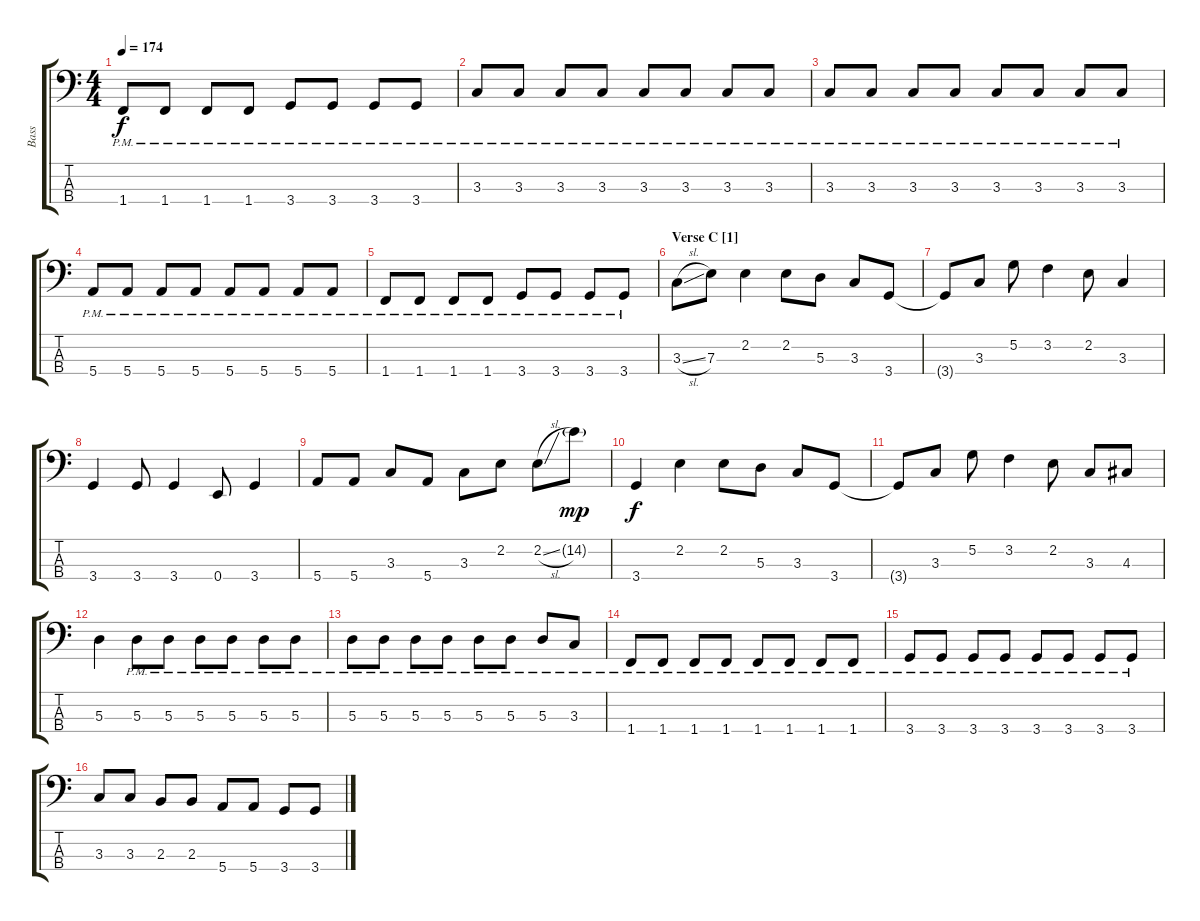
\track ("Bass" "Bass") {instrument electricbasspick}
\staff {score tabs}
\tuning (G2 D2 A1 E1) {hide}
\ts (4 4)
\tempo 174
\clef f4
\ks c
1.4{pm}.8{dy f} 1.4{pm}.8 1.4{pm}.8 1.4{pm}.8 3.4{pm}.8 3.4{pm}.8 3.4{pm}.8 3.4{pm}.8 |
3.3{pm}.8 3.3{pm}.8 3.3{pm}.8 3.3{pm}.8 3.3{pm}.8 3.3{pm}.8 3.3{pm}.8 3.3{pm}.8 |
3.3{pm}.8 3.3{pm}.8 3.3{pm}.8 3.3{pm}.8 3.3{pm}.8 3.3{pm}.8 3.3{pm}.8 3.3{pm}.8 |
5.4{pm}.8 5.4{pm}.8 5.4{pm}.8 5.4{pm}.8 5.4{pm}.8 5.4{pm}.8 5.4{pm}.8 5.4{pm}.8 |
1.4{pm}.8 1.4{pm}.8 1.4{pm}.8 1.4{pm}.8 3.4{pm}.8 3.4{pm}.8 3.4{pm}.8 3.4{pm}.8 |
\section ("" "Verse C [1]")
3.3{sl}.8 7.3.8 2.2.4 2.2.8 5.3.8 3.3.8 3.4.8 |
3.4{t}.8 3.3.8 5.2.8 3.2.4 2.2.8 3.3.4 |
3.4.4 3.4.8 3.4.4 0.4.8 3.4.4 |
5.4.8 5.4.8 3.3.8 5.4.8 3.3.8 2.2.8 2.2{sl}.8 14.2{g}.8{dy mp} |
3.4.4{dy f} 2.2.4 2.2.8 5.3.8 3.3.8 3.4.8 |
3.4{t}.8 3.3.8 5.2.8 3.2.4 2.2.8 3.3.8 4.3.8 |
5.3.4 5.3{pm}.8 5.3{pm}.8 5.3{pm}.8 5.3{pm}.8 5.3{pm}.8 5.3{pm}.8 |
5.3{pm}.8 5.3{pm}.8 5.3{pm}.8 5.3{pm}.8 5.3{pm}.8 5.3{pm}.8 5.3{pm}.8 3.3{pm}.8 |
1.4{pm}.8 1.4{pm}.8 1.4{pm}.8 1.4{pm}.8 1.4{pm}.8 1.4{pm}.8 1.4{pm}.8 1.4{pm}.8 |
3.4{pm}.8 3.4{pm}.8 3.4{pm}.8 3.4{pm}.8 3.4{pm}.8 3.4{pm}.8 3.4{pm}.8 3.4{pm}.8 |
3.3.8 3.3.8 2.3.8 2.3.8 5.4.8 5.4.8 3.4.8 3.4.8
